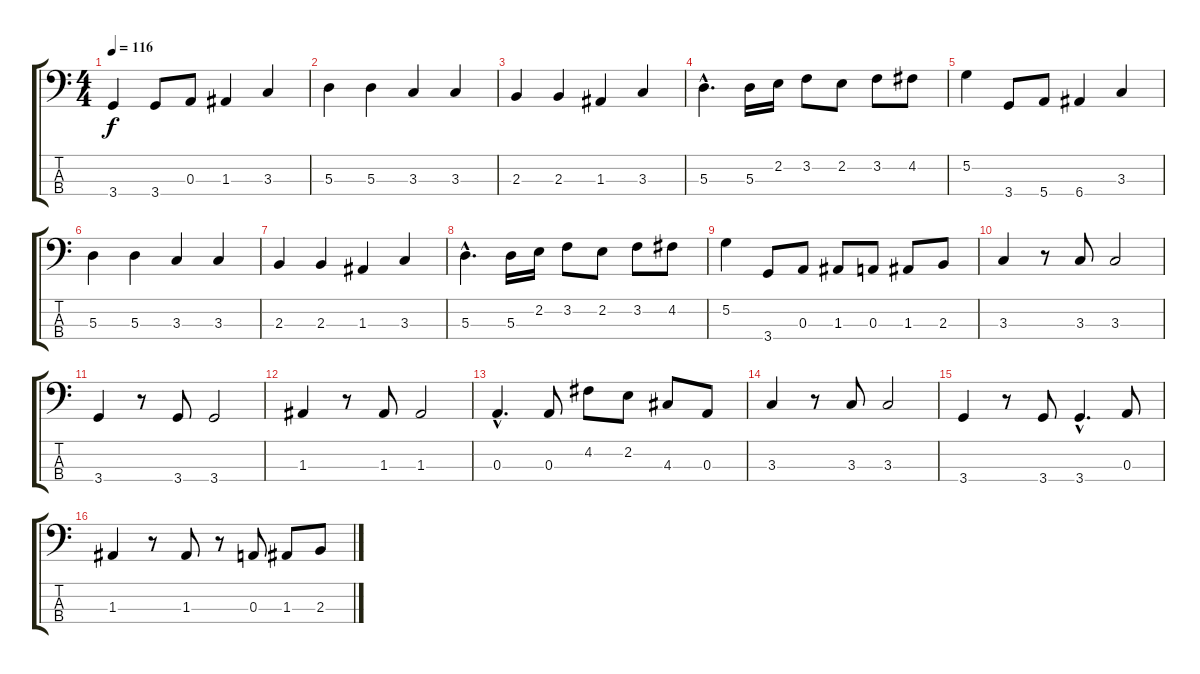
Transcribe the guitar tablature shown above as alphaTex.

\track "" {instrument electricbasspick}
\staff {score tabs}
\tuning (G2 D2 A1 E1) {hide}
\ts (4 4)
\tempo 116
\clef f4
\ks c
3.4.4{dy f} 3.4.8 0.3.8 1.3.4 3.3.4 |
5.3.4 5.3.4 3.3.4 3.3.4 |
2.3.4 2.3.4 1.3.4 3.3.4 |
5.3{hac}.4{d} 5.3.16 2.2.16 3.2.8 2.2.8 3.2.8 4.2.8 |
5.2.4 3.4.8 5.4.8 6.4.4 3.3.4 |
5.3.4 5.3.4 3.3.4 3.3.4 |
2.3.4 2.3.4 1.3.4 3.3.4 |
5.3{hac}.4{d} 5.3.16 2.2.16 3.2.8 2.2.8 3.2.8 4.2.8 |
5.2.4 3.4.8 0.3.8 1.3.8 0.3.8 1.3.8 2.3.8 |
3.3.4 r.8 3.3.8 3.3.2 |
3.4.4 r.8 3.4.8 3.4.2 |
1.3.4 r.8 1.3.8 1.3.2 |
0.3{hac}.4{d} 0.3.8 4.2.8 2.2.8 4.3.8 0.3.8 |
3.3.4 r.8 3.3.8 3.3.2 |
3.4.4 r.8 3.4.8 3.4{hac}.4{d} 0.3.8 |
1.3.4 r.8 1.3.8 r.8 0.3.8 1.3.8 2.3.8
